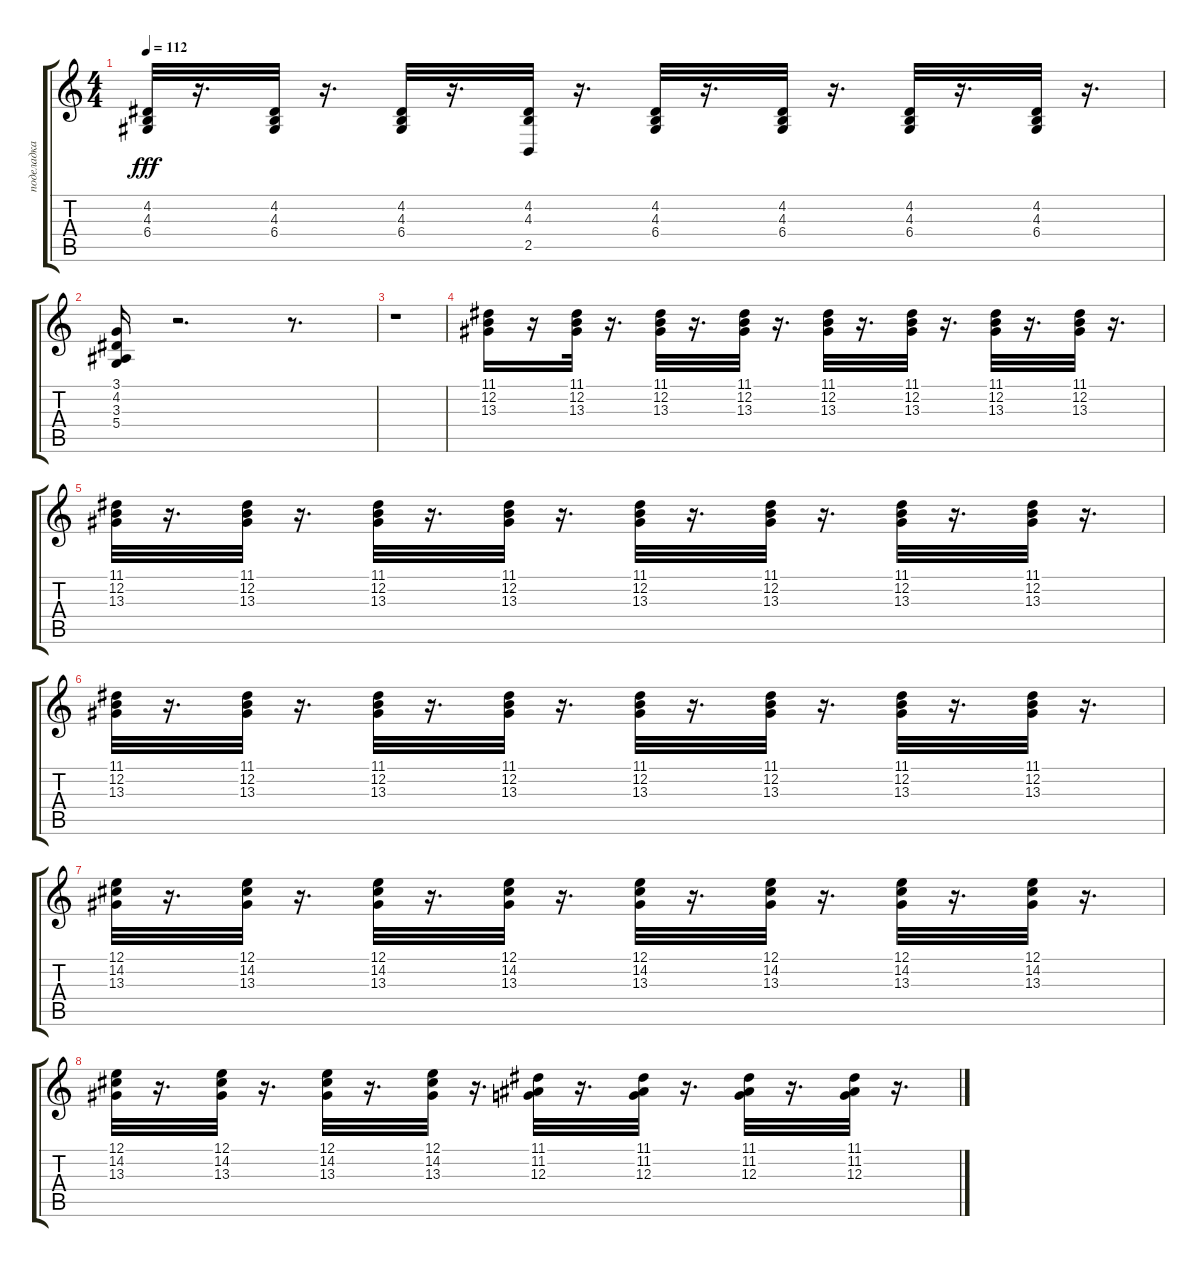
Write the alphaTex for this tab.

\track ("поделадка" "поделадка") {instrument lead8bassandlead}
\staff {score tabs}
\tuning (E4 B3 G3 D3 A2 E2) {hide}
\ts (4 4)
\tempo 112
\clef g2
\ks c
(4.2 4.3 6.4).32{dy fff} r.16{d} (4.2 4.3 6.4).32 r.16{d} (4.2 4.3 6.4).32 r.16{d} (4.2 4.3 2.5).32 r.16{d} (4.2 4.3 6.4).32 r.16{d} (4.2 4.3 6.4).32 r.16{d} (4.2 4.3 6.4).32 r.16{d} (4.2 4.3 6.4).32 r.16{d} |
(3.1 4.2 3.3 5.4).16 r.2{d} r.8{d} |
r.1 |
(11.1 12.2 13.3).16 r.16 (11.1 12.2 13.3).32 r.16{d} (11.1 12.2 13.3).32 r.16{d} (11.1 12.2 13.3).32 r.16{d} (11.1 12.2 13.3).32 r.16{d} (11.1 12.2 13.3).32 r.16{d} (11.1 12.2 13.3).32 r.16{d} (11.1 12.2 13.3).32 r.16{d} |
(11.1 12.2 13.3).32 r.16{d} (11.1 12.2 13.3).32 r.16{d} (11.1 12.2 13.3).32 r.16{d} (11.1 12.2 13.3).32 r.16{d} (11.1 12.2 13.3).32 r.16{d} (11.1 12.2 13.3).32 r.16{d} (11.1 12.2 13.3).32 r.16{d} (11.1 12.2 13.3).32 r.16{d} |
(11.1 12.2 13.3).32 r.16{d} (11.1 12.2 13.3).32 r.16{d} (11.1 12.2 13.3).32 r.16{d} (11.1 12.2 13.3).32 r.16{d} (11.1 12.2 13.3).32 r.16{d} (11.1 12.2 13.3).32 r.16{d} (11.1 12.2 13.3).32 r.16{d} (11.1 12.2 13.3).32 r.16{d} |
(12.1 14.2 13.3).32 r.16{d} (12.1 14.2 13.3).32 r.16{d} (12.1 14.2 13.3).32 r.16{d} (12.1 14.2 13.3).32 r.16{d} (12.1 14.2 13.3).32 r.16{d} (12.1 14.2 13.3).32 r.16{d} (12.1 14.2 13.3).32 r.16{d} (12.1 14.2 13.3).32 r.16{d} |
(12.1 14.2 13.3).32 r.16{d} (12.1 14.2 13.3).32 r.16{d} (12.1 14.2 13.3).32 r.16{d} (12.1 14.2 13.3).32 r.16{d} (11.1 11.2 12.3).32 r.16{d} (11.1 11.2 12.3).32 r.16{d} (11.1 11.2 12.3).32 r.16{d} (11.1 11.2 12.3).32 r.16{d}
